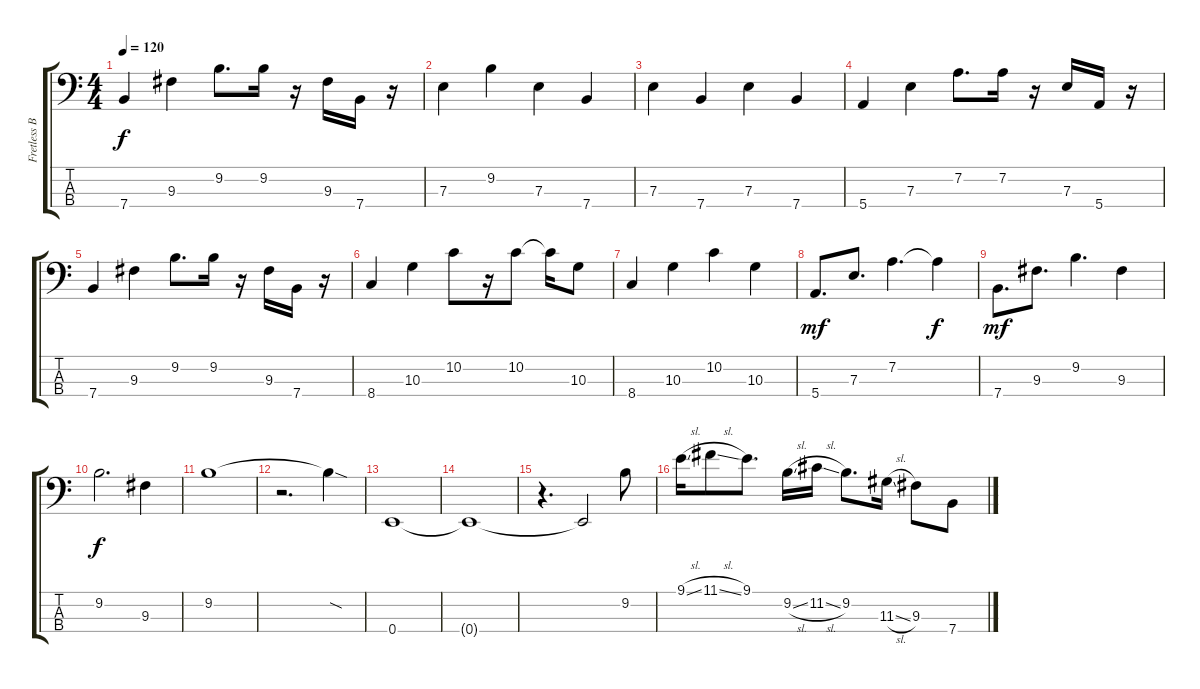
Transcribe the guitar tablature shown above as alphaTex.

\track ("Fretless Bass" "Fretless B") {instrument fretlessbass}
\staff {score tabs}
\tuning (G2 D2 A1 E1) {hide}
\ts (4 4)
\tempo 120
\clef f4
\ks c
7.4.4{dy f} 9.3.4 9.2.8{d} 9.2.16 r.16 9.3.16 7.4.16 r.16 |
7.3.4 9.2.4 7.3.4 7.4.4 |
7.3.4 7.4.4 7.3.4 7.4.4 |
5.4.4 7.3.4 7.2.8{d} 7.2.16 r.16 7.3.16 5.4.16 r.16 |
7.4.4 9.3.4 9.2.8{d} 9.2.16 r.16 9.3.16 7.4.16 r.16 |
8.4.4 10.3.4 10.2.8 r.16 10.2.8 10.2{t}.16 10.3.8 |
8.4.4 10.3.4 10.2.4 10.3.4 |
5.4.8{d dy mf} 7.3.8{d} 7.2.4{d} 7.2{t}.4{dy f} |
7.4.8{d dy mf} 9.3.8{d} 9.2.4{d} 9.3.4 |
9.2.2{d dy f} 9.3.4 |
9.2.1 |
r.2{d} 9.2{sod t}.4 |
0.4.1 |
0.4{t}.1 |
r.4{d} 0.4{t}.2 9.2.8 |
9.1{sl}.16 11.1{sl}.8 9.1.8{d} 9.2{sl}.16 11.2{sl}.16 9.2.8{d} 11.3{sl}.16 9.3.8 7.4.8
